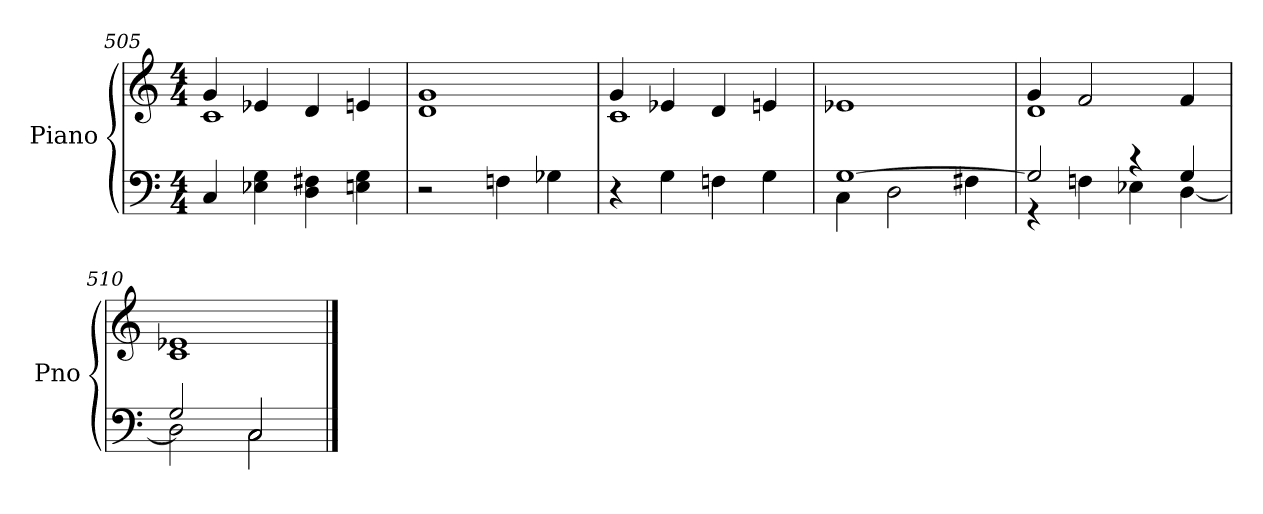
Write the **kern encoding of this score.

**kern	**kern
*part1	*part1
*staff2	*staff1
*I"Piano	*
*I'Pno	*
!!LO:LB:g=z
*clefF4	*clefG2
*k[]	*k[]
*M4/4	*M4/4
=505	=505
*	*^
4C/	4g/	1c
4E-X\ 4G\	4e-X/	.
4D\ 4F#X\	4d/	.
4En\ 4G\	4en/	.
=506	=506	=506
2r	1g	1d
4Fn\	.	.
4G-X\	.	.
=507	=507	=507
4r	4g/	1c
4G\	4e-X/	.
4Fn\	4d/	.
4G\	4en/	.
*	*v	*v
=508	=508
*^	*
[1G	4C\	1e-X
.	2D\	.
.	4F#X\	.
=509	=509	=509
*	*	*^
2G/]	4rGG	4g/	1d
.	4Fn\	2f/	.
4rc	4E-X\	.	.
4G/	[4D\	4f/	.
*	*	*v	*v
=510	=510	=510
2G/	2D\]	1c 1e-X
2C/	2C\	.
*v	*v	*
==	==
*-	*-
